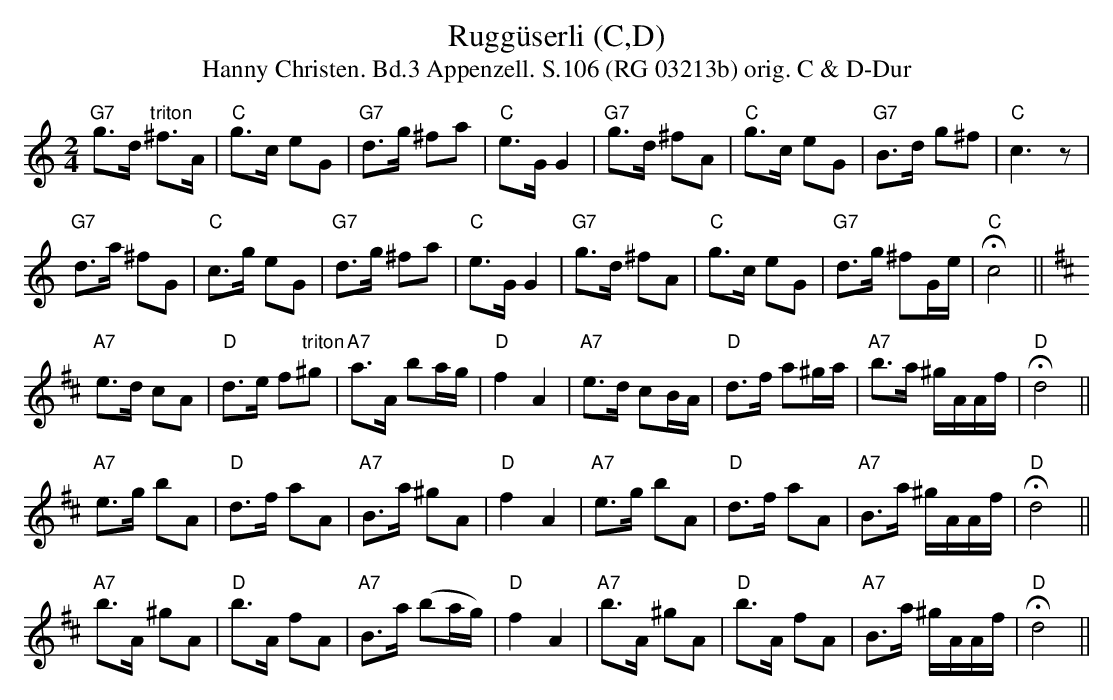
X:1
T:Ruggüserli (C,D)
T:Hanny Christen. Bd.3 Appenzell. S.106 (RG 03213b) orig. C & D-Dur
M:2/4
L:1/8
K:C
"G7"g>d "triton"^f>A | "C"g>c eG | "G7"d>g ^fa | "C"e>G G2 | "G7"g>d ^fA | "C"g>c eG | "G7"B>d g^f | "C"c3 z |
"G7"d>a ^fG | "C"c>g eG | "G7"d>g ^fa | "C"e>G G2 | "G7"g>d ^fA | "C"g>c eG | "G7"d>g ^fG/e/ | !fermata!"C"c4 ||
K:D
"A7"e>d cA | "D"d>e f"triton"^g | "A7"a>A ba/g/ | "D"f2 A2 | "A7"e>d cB/A/ | "D"d>f a^g/a/ | "A7"b>a ^g/A/A/f/ | !fermata!"D"d4 ||
"A7"e>g bA | "D"d>f aA | "A7"B>a ^gA | "D"f2 A2 | "A7"e>g bA | "D"d>f aA | "A7"B>a ^g/A/A/f/ | !fermata!"D"d4 ||
"A7"b>A ^gA | "D"b>A fA | "A7"B>a (ba/g/) | "D"f2 A2 | "A7"b>A ^gA | "D"b>A fA | "A7"B>a ^g/A/A/f/ | !fermata!"D"d4 ||
